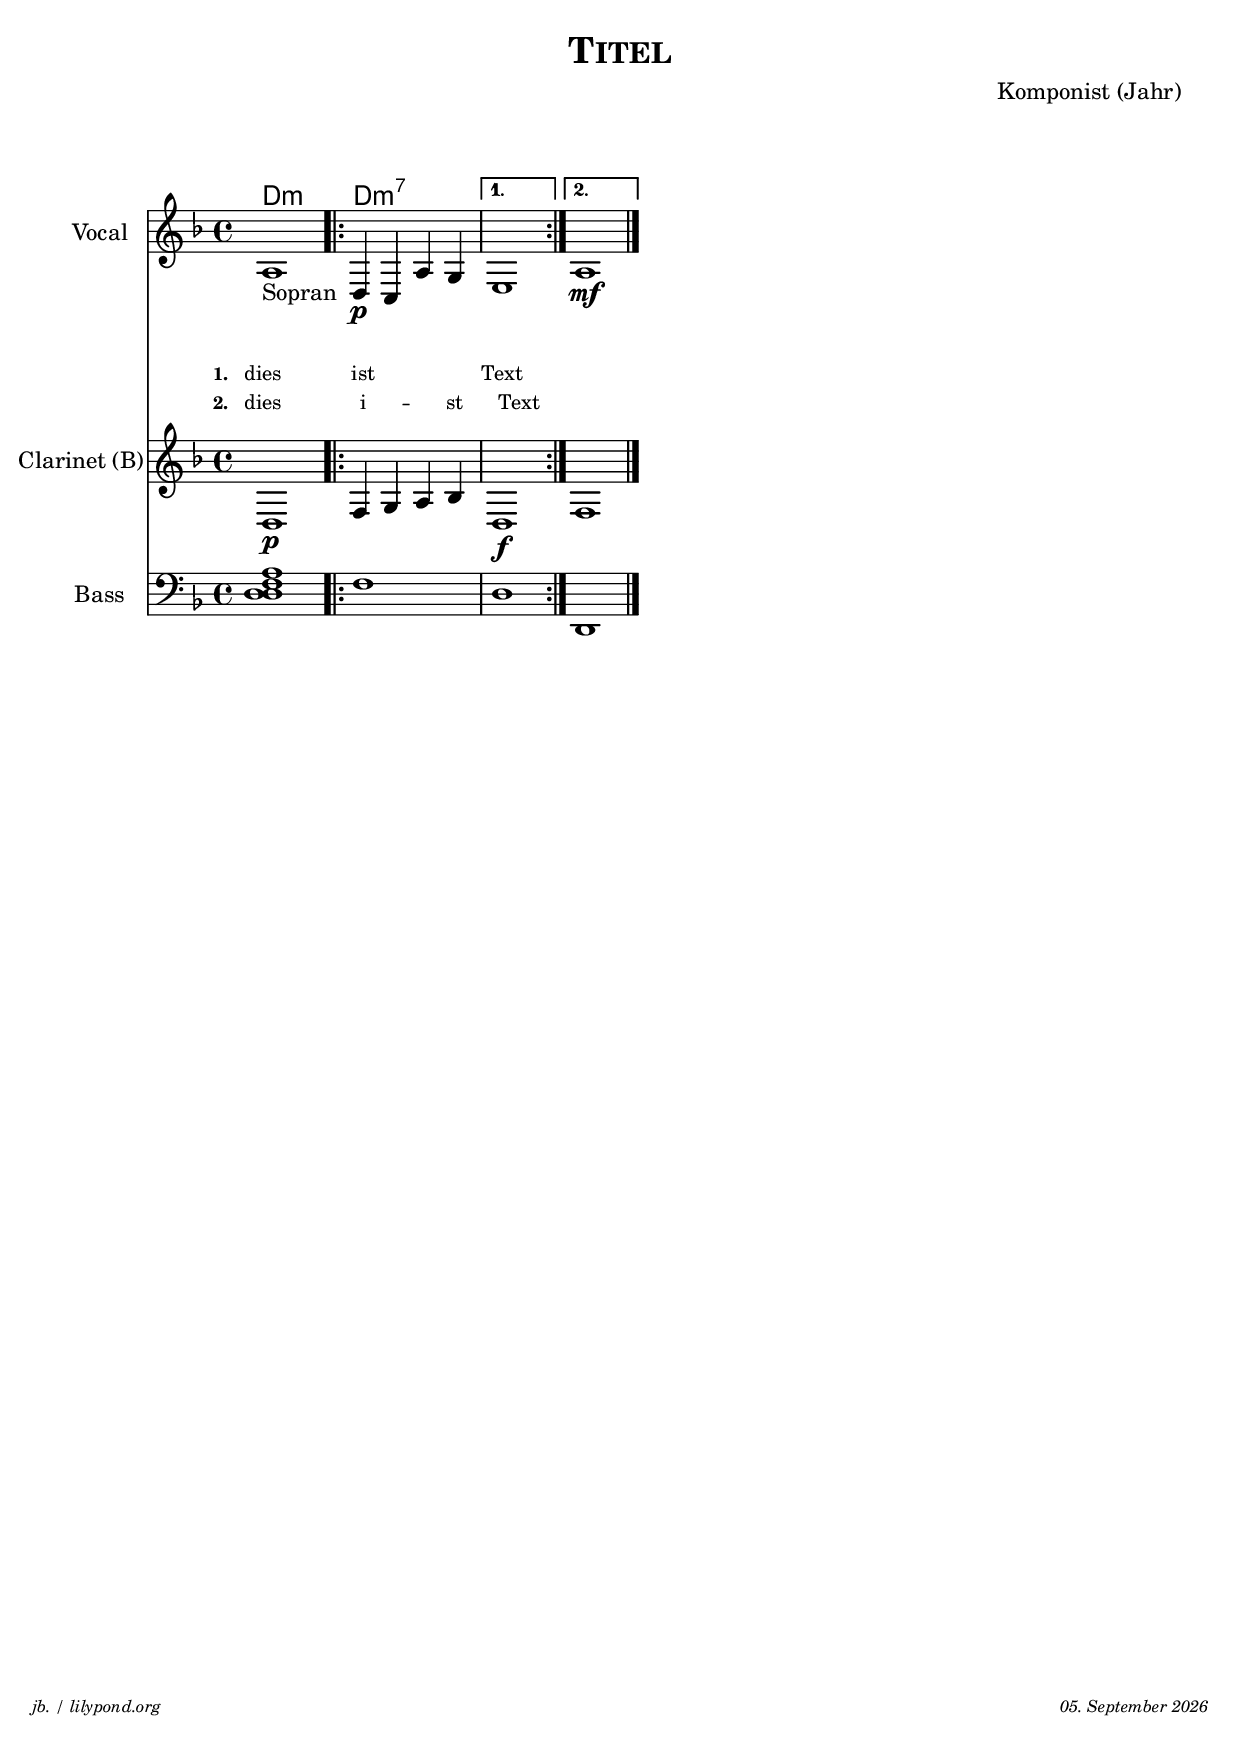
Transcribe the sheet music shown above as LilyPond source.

% tepmlate for a three parts Staff with lyrices and a repeat in it
\version "2.20.0"

\paper {
  system-system-spacing.padding = #5.5
  #(set-paper-size "a4")
}

\header {
  title = \markup \caps  {"Titel"}
  composer = "Komponist (Jahr)"
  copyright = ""
  arranger = " "
  meter = \markup \italic {""}
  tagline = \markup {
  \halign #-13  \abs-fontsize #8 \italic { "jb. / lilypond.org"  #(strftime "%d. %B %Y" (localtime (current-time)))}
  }
}

\markup \vspace #1 % space between header and score

global = {
  \key d \minor
  \time 4/4
}

% -- data ------------------------------------------------

melodie = {
  a1 -"Sopran"
  \repeat volta 2 {
  d4\p c a g
  }
  \alternative {
     {e1}
     {a1\mf  \bar "|." }
    }
}

clarinet = {
  d1\p
  \repeat volta 2 {
  f4 g a bes  
  }
  \alternative {
     { d1 \f }
     {f}
    } 
  
}


akkordeon = {
  <d f a d>1  
  \repeat volta 2 {
    f1  
  }
  \alternative {
     { d1 }
     {d,1}
    }  
 
  
}


akkorde = \chordmode { 
    d1:m d:m7 
    }

% lyrics

stanza_one = \lyricmode 
{ 
  \set fontSize = #-2
  \set stanza = "1. "
  dies1 ist Text
}
stanza_two = \lyricmode 
{ 
  \set fontSize = #-2
  \set stanza = "2. "
  dies1 i2. -- st Text
}




% -- container ---------------------------------------------




\score 
{

%\unfoldRepeats %commet this line in to unfold all repeats for midi generation
{
<<

  \new ChordNames
    \transpose c c     
    \akkorde
    
  \new Staff \with {
    midiInstrument = "Violin"
    instrumentName = "Vocal"
    } 
    { 
      \clef "treble"
      \transpose c c
      {
        \global
        \melodie
      }  
    }
  
% textstrophen
  \new Lyrics {
      \override VerticalAxisGroup.nonstaff-relatedstaff-spacing.padding = #4  %spacer before textlines
      \stanza_one
    }

  \new Lyrics {
      \override VerticalAxisGroup.nonstaff-unrelatedstaff-spacing.padding = #3 %spacer after textlines
      \stanza_two
    }

  \new Staff \with {
    midiInstrument = "Clarinet"
    instrumentName = "Clarinet (B)"
    } 
    { 
      \clef "treble"
  %    \transpose  c b  % clarinet in B  
      {
      \global
      \clarinet
      }  
    }

  \new Staff \with {
    midiInstrument = "acoustic grand"
    instrumentName = "Bass"
    } 
    { 
      \clef "bass"
      \transpose c c  
      {
        \global
        \akkordeon
      }  
    }

>>
} % unfoldRepeats


\layout { }
  \midi {
    \tempo 4=100
  }
} % score
